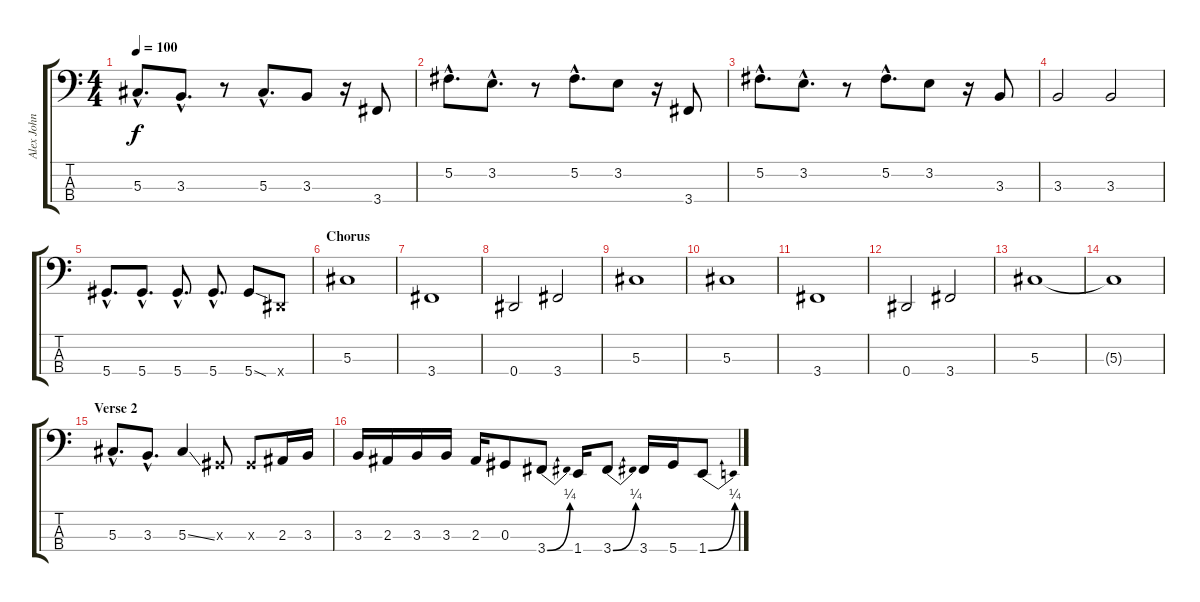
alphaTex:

\track ("Alex John Such" "Alex John ") {instrument electricbassfinger}
\staff {score tabs}
\tuning (Gb2 Db2 Ab1 Eb1) {hide}
\ts (4 4)
\tempo 100
\clef f4
\ks c
5.3{hac}.8{d dy f} 3.3{hac}.8{d} r.8 5.3{hac}.8{d} 3.3.8 r.16 3.4.8 |
5.2{hac}.8{d} 3.2{hac}.8{d} r.8 5.2{hac}.8{d} 3.2.8 r.16 3.4.8 |
5.2{hac}.8{d} 3.2{hac}.8{d} r.8 5.2{hac}.8{d} 3.2.8 r.16 3.3.8 |
3.3.2 3.3.2 |
5.4{hac}.8{d} 5.4{hac}.8{d} 5.4{hac}.8{d} 5.4{hac}.8{d} 5.4{sod}.8 0.4{x}.8 |
\section ("" "Chorus")
5.3.1 |
3.4.1 |
0.4.2 3.4.2 |
5.3.1 |
5.3.1 |
3.4.1 |
0.4.2 3.4.2 |
5.3.1 |
5.3{t}.1 |
\section ("" "Verse 2")
5.3{hac}.8{d} 3.3{hac}.8{d} 5.3{ss}.4 0.3{x}.8 0.3{x}.8 2.3.16 3.3.16 |
3.3.16 2.3.16 3.3.16 3.3.16 2.3.16 0.3.8 3.4{be (bend 0 0 60 1)}.8 1.4.16 3.4{be (bend 0 0 60 1)}.8 3.4.16 5.4.16 1.4{be (bend 0 0 60 1)}.8
